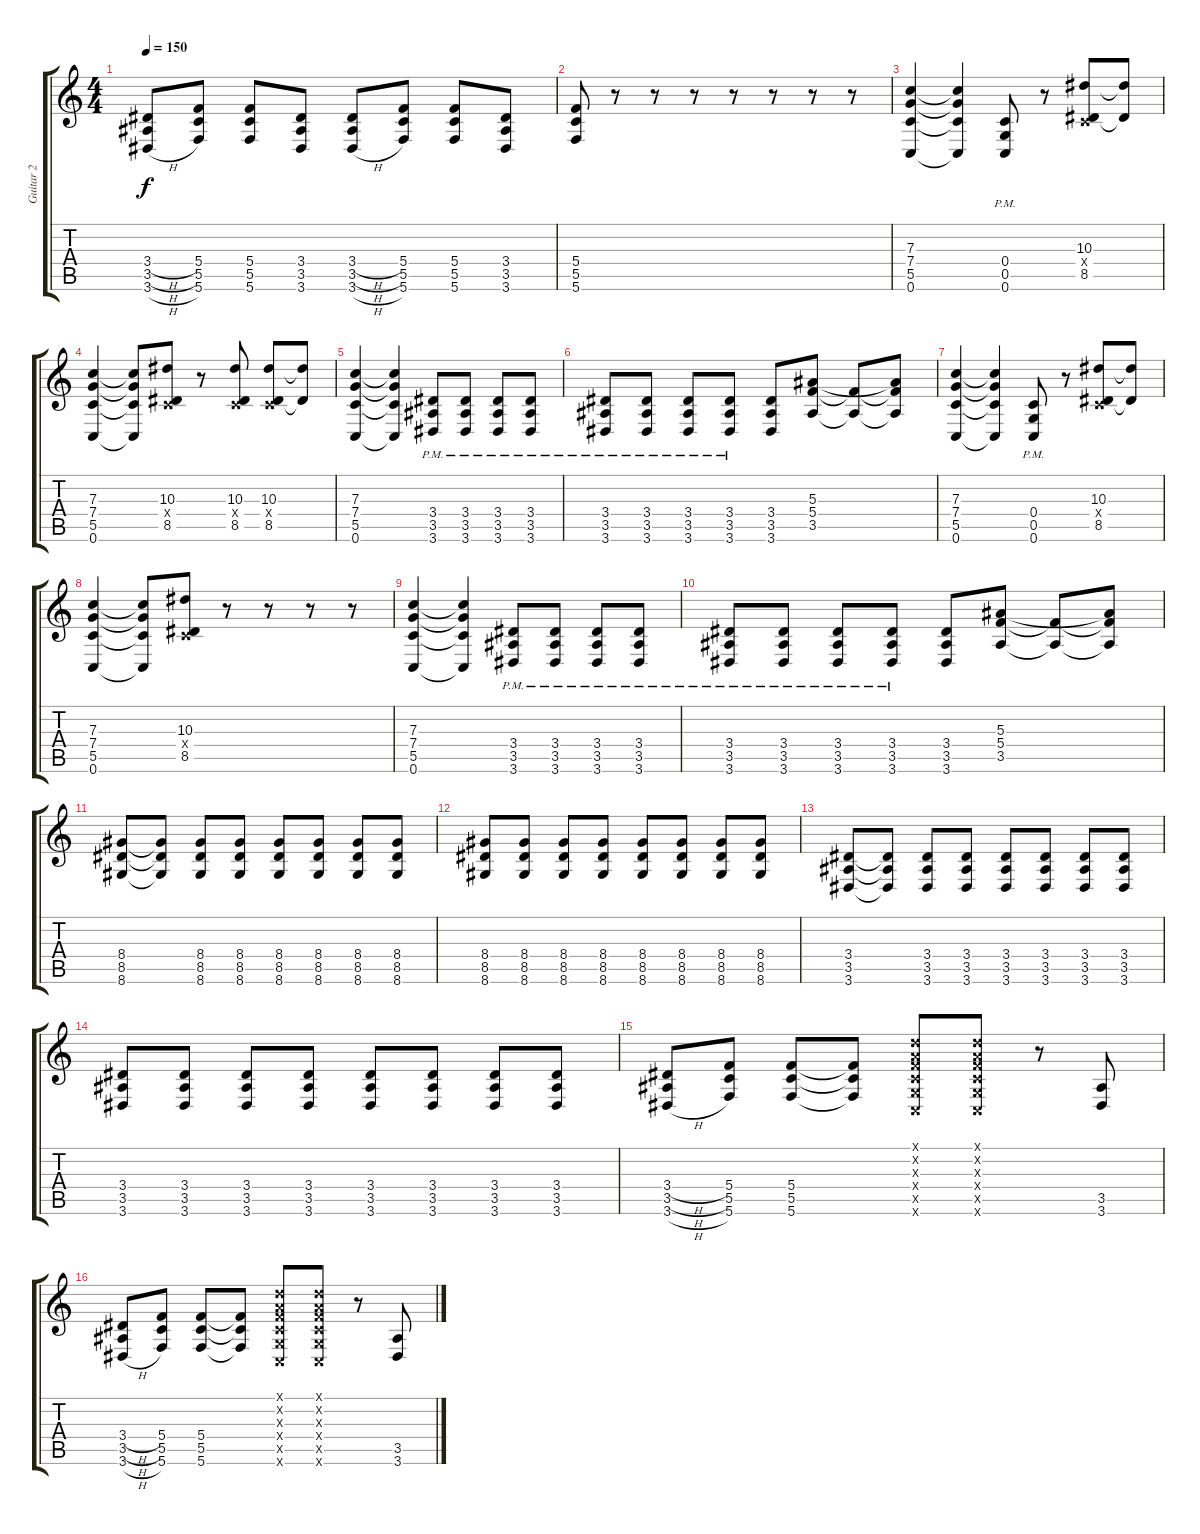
\track ("Guitar 2" "Guitar 2") {instrument distortionguitar}
\staff {score tabs}
\tuning (D4 A3 F3 C3 G2 C2) {hide}
\ts (4 4)
\tempo 150
\clef g2
\ks c
(3.4{h} 3.5{h} 3.6{h}).8{dy f} (5.4 5.5 5.6).8 (5.4 5.5 5.6).8 (3.4 3.5 3.6).8 (3.4{h} 3.5{h} 3.6{h}).8 (5.4 5.5 5.6).8 (5.4 5.5 5.6).8 (3.4 3.5 3.6).8 |
(5.4 5.5 5.6).8 r.8 r.8 r.8 r.8 r.8 r.8 r.8 |
(7.3 7.4 5.5 0.6).4 (7.3{t} 7.4{t} 5.5{t} 0.6{t}).4 (0.4{pm} 0.5{pm} 0.6{pm}).8 r.8 (10.3 0.4{x} 8.5).8 (10.3{t} 8.5{t}).8 |
(7.3 7.4 5.5 0.6).4 (7.3{t} 7.4{t} 5.5{t} 0.6{t}).8 (10.3 0.4{x} 8.5).8 r.8 (10.3 0.4{x} 8.5).8 (10.3 0.4{x} 8.5).8 (10.3{t} 8.5{t}).8 |
(7.3 7.4 5.5 0.6).4 (7.3{t} 7.4{t} 5.5{t} 0.6{t}).4 (3.4{pm} 3.5{pm} 3.6{pm}).8 (3.4{pm} 3.5{pm} 3.6{pm}).8 (3.4{pm} 3.5{pm} 3.6{pm}).8 (3.4{pm} 3.5{pm} 3.6{pm}).8 |
(3.4{pm} 3.5{pm} 3.6{pm}).8 (3.4{pm} 3.5{pm} 3.6{pm}).8 (3.4{pm} 3.5{pm} 3.6{pm}).8 (3.4{pm} 3.5{pm} 3.6{pm}).8 (3.4 3.5 3.6).8 (5.3 5.4 3.5).8 (5.4{t} 3.5{t}).8 (5.3{t} 5.4{t} 3.5{t}).8 |
(7.3 7.4 5.5 0.6).4 (7.3{t} 7.4{t} 5.5{t} 0.6{t}).4 (0.4{pm} 0.5{pm} 0.6{pm}).8 r.8 (10.3 0.4{x} 8.5).8 (10.3{t} 8.5{t}).8 |
(7.3 7.4 5.5 0.6).4 (7.3{t} 7.4{t} 5.5{t} 0.6{t}).8 (10.3 0.4{x} 8.5).8 r.8 r.8 r.8 r.8 |
(7.3 7.4 5.5 0.6).4 (7.3{t} 7.4{t} 5.5{t} 0.6{t}).4 (3.4{pm} 3.5{pm} 3.6{pm}).8 (3.4{pm} 3.5{pm} 3.6{pm}).8 (3.4{pm} 3.5{pm} 3.6{pm}).8 (3.4{pm} 3.5{pm} 3.6{pm}).8 |
(3.4{pm} 3.5{pm} 3.6{pm}).8 (3.4{pm} 3.5{pm} 3.6{pm}).8 (3.4{pm} 3.5{pm} 3.6{pm}).8 (3.4{pm} 3.5{pm} 3.6{pm}).8 (3.4 3.5 3.6).8 (5.3 5.4 3.5).8 (5.4{t} 3.5{t}).8 (5.3{t} 5.4{t} 3.5{t}).8 |
(8.4 8.5 8.6).8 (8.4{t} 8.5{t} 8.6{t}).8 (8.4 8.5 8.6).8 (8.4 8.5 8.6).8 (8.4 8.5 8.6).8 (8.4 8.5 8.6).8 (8.4 8.5 8.6).8 (8.4 8.5 8.6).8 |
(8.4 8.5 8.6).8 (8.4 8.5 8.6).8 (8.4 8.5 8.6).8 (8.4 8.5 8.6).8 (8.4 8.5 8.6).8 (8.4 8.5 8.6).8 (8.4 8.5 8.6).8 (8.4 8.5 8.6).8 |
(3.4 3.5 3.6).8 (3.4{t} 3.5{t} 3.6{t}).8 (3.4 3.5 3.6).8 (3.4 3.5 3.6).8 (3.4 3.5 3.6).8 (3.4 3.5 3.6).8 (3.4 3.5 3.6).8 (3.4 3.5 3.6).8 |
(3.4 3.5 3.6).8 (3.4 3.5 3.6).8 (3.4 3.5 3.6).8 (3.4 3.5 3.6).8 (3.4 3.5 3.6).8 (3.4 3.5 3.6).8 (3.4 3.5 3.6).8 (3.4 3.5 3.6).8 |
(3.4{h} 3.5{h} 3.6{h}).8 (5.4 5.5 5.6).8 (5.4 5.5 5.6).8 (5.4{t} 5.5{t} 5.6{t}).8 (0.1{x} 0.2{x} 0.3{x} 0.4{x} 0.5{x} 0.6{x}).8 (0.1{x} 0.2{x} 0.3{x} 0.4{x} 0.5{x} 0.6{x}).8 r.8 (3.5 3.6).8 |
(3.4{h} 3.5{h} 3.6{h}).8 (5.4 5.5 5.6).8 (5.4 5.5 5.6).8 (5.4{t} 5.5{t} 5.6{t}).8 (0.1{x} 0.2{x} 0.3{x} 0.4{x} 0.5{x} 0.6{x}).8 (0.1{x} 0.2{x} 0.3{x} 0.4{x} 0.5{x} 0.6{x}).8 r.8 (3.5 3.6).8
